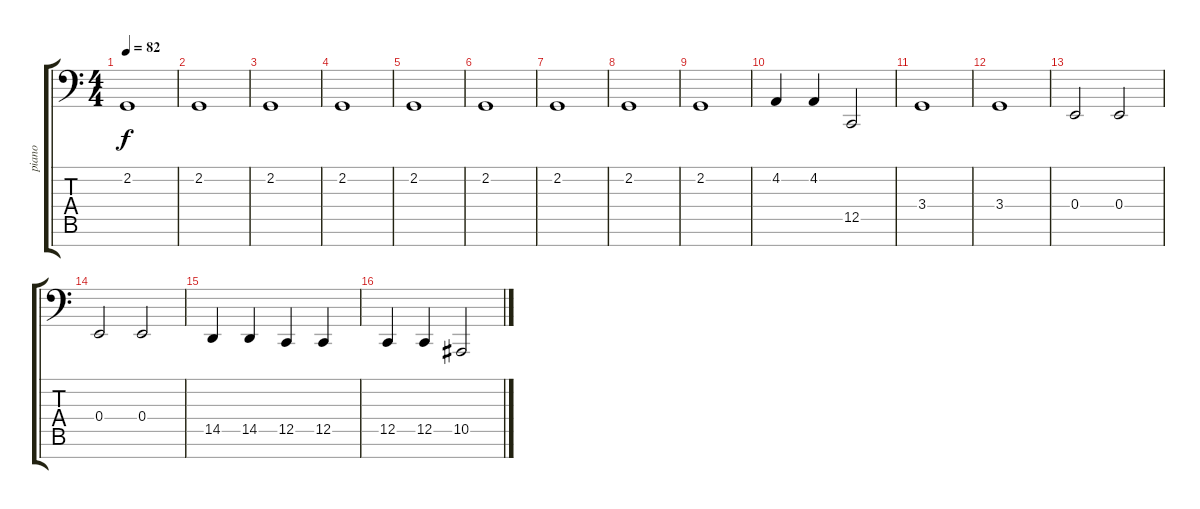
\track ("piano" "piano") {instrument acousticgrandpiano}
\staff {score tabs}
\tuning (D3 F2 F2 E2 C1 F0 C0) {hide}
\ts (4 4)
\tempo 82
\clef f4
\ks c
2.2.1{dy f instrument acousticgrandpiano} |
2.2.1 |
2.2.1 |
2.2.1 |
2.2.1 |
2.2.1 |
2.2.1 |
2.2.1 |
2.2.1 |
4.2.4 4.2.4 12.5.2 |
3.4.1 |
3.4.1 |
0.4.2 0.4.2 |
0.4.2 0.4.2 |
14.5.4 14.5.4 12.5.4 12.5.4 |
12.5.4 12.5.4 10.5.2
